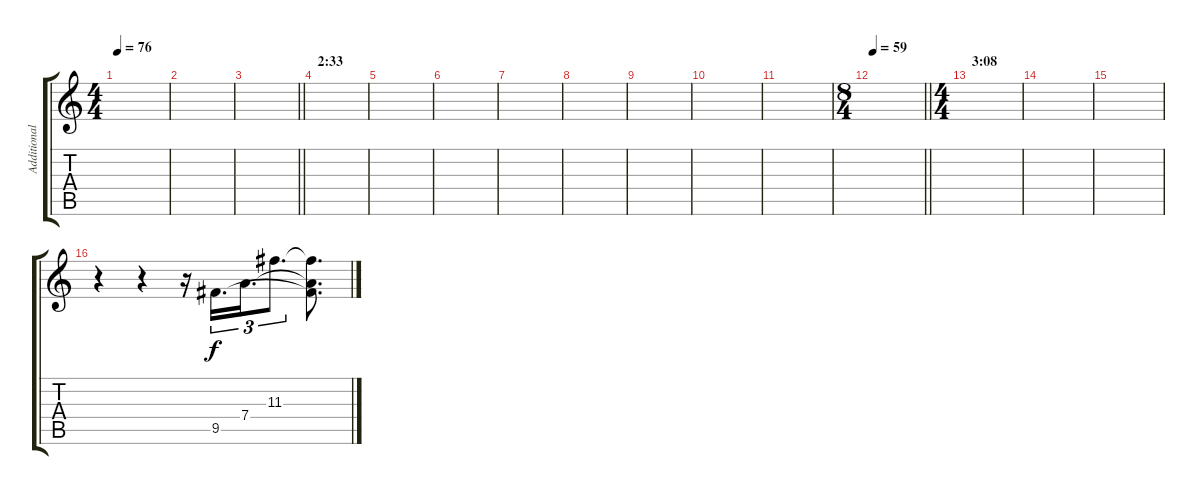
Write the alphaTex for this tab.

\track ("Additional Guitar" "Additional") {instrument acousticguitarsteel}
\staff {score tabs}
\tuning (E4 B3 G3 D3 A2 E2) {hide}
\ts (4 4)
\tempo 76
\clef g2
\ks c
|
|
\barLineRight lightlight
|
\section ("" "2:33")
|
|
|
|
|
|
|
|
\ts (8 4)
\tempo 59
\barLineRight lightlight
|
\ts (4 4)
\section ("" "3:08")
|
|
|
r.4 r.4 r.16 9.5.16{d tu (3 2)} 7.4.16{d tu (3 2)} 11.3.8{d tu (3 2)} (11.3{t} 7.4{t} 9.5{t}).8{d}
